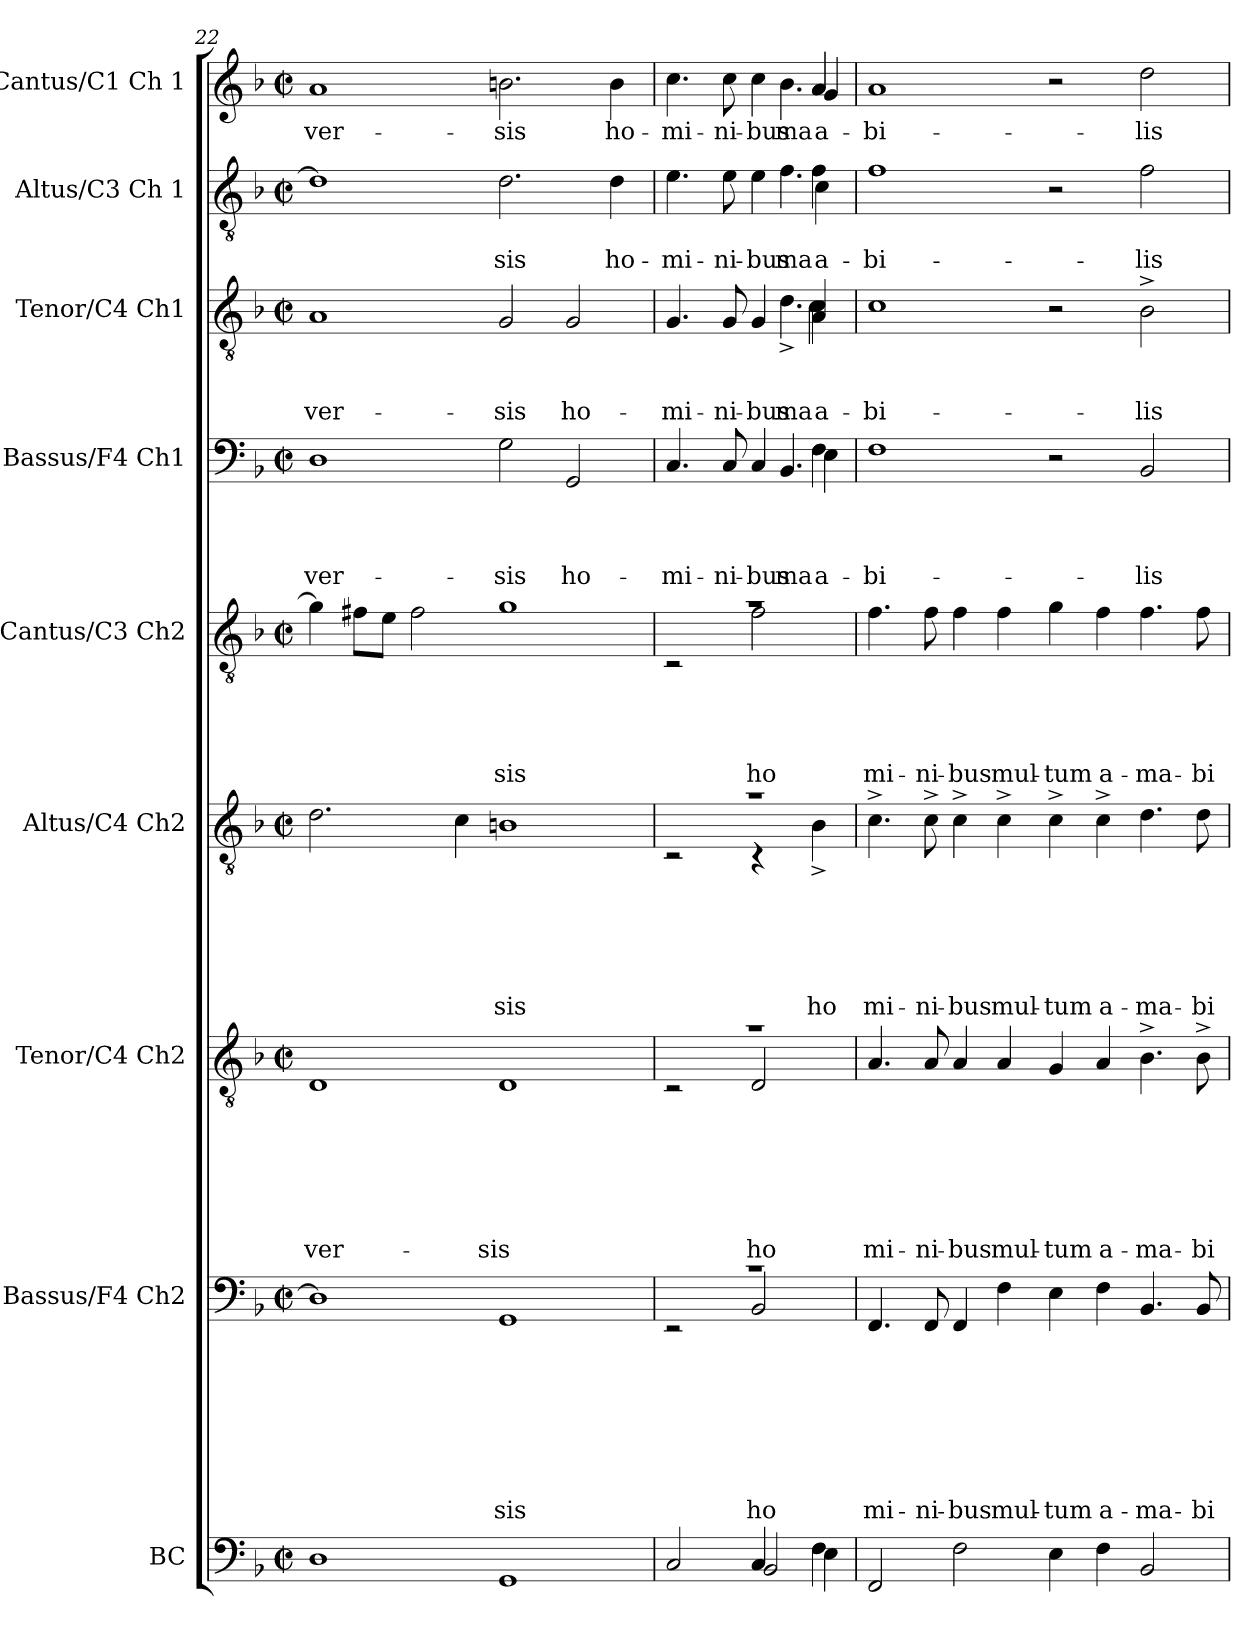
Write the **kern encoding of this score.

**kern	**kern	**text	**text	**text	**text	**text	**text	**text	**text	**kern	**text	**text	**text	**text	**text	**text	**text	**kern	**text	**text	**text	**text	**text	**text	**kern	**text	**text	**text	**text	**text	**kern	**text	**text	**text	**text	**kern	**text	**text	**text	**kern	**text	**text	**kern	**text
*part9	*part8	*part8	*part8	*part8	*part8	*part8	*part8	*part8	*part8	*part7	*part7	*part7	*part7	*part7	*part7	*part7	*part7	*part6	*part6	*part6	*part6	*part6	*part6	*part6	*part5	*part5	*part5	*part5	*part5	*part5	*part4	*part4	*part4	*part4	*part4	*part3	*part3	*part3	*part3	*part2	*part2	*part2	*part1	*part1
*staff9	*staff8	*staff8	*staff8	*staff8	*staff8	*staff8	*staff8	*staff8	*staff8	*staff7	*staff7	*staff7	*staff7	*staff7	*staff7	*staff7	*staff7	*staff6	*staff6	*staff6	*staff6	*staff6	*staff6	*staff6	*staff5	*staff5	*staff5	*staff5	*staff5	*staff5	*staff4	*staff4	*staff4	*staff4	*staff4	*staff3	*staff3	*staff3	*staff3	*staff2	*staff2	*staff2	*staff1	*staff1
*I"BC	*I"Bassus/F4 Ch2	*	*	*	*	*	*	*	*	*I"Tenor/C4 Ch2	*	*	*	*	*	*	*	*I"Altus/C4 Ch2	*	*	*	*	*	*	*I"Cantus/C3 Ch2	*	*	*	*	*	*I"Bassus/F4 Ch1	*	*	*	*	*I"Tenor/C4 Ch1	*	*	*	*I"Altus/C3 Ch 1	*	*	*I"Cantus/C1 Ch 1	*
*	*I'Ch	*	*	*	*	*	*	*	*	*I'Ch	*	*	*	*	*	*	*	*I'Ch	*	*	*	*	*	*	*I'Ch	*	*	*	*	*	*I'Ch	*	*	*	*	*I'Ch	*	*	*	*I'Ch	*	*	*I'Ch	*
*clefF4	*clefF4	*	*	*	*	*	*	*	*	*clefGv2	*	*	*	*	*	*	*	*clefGv2	*	*	*	*	*	*	*clefGv2	*	*	*	*	*	*clefF4	*	*	*	*	*clefGv2	*	*	*	*clefGv2	*	*	*clefG2	*
*k[b-]	*k[b-]	*	*	*	*	*	*	*	*	*k[b-]	*	*	*	*	*	*	*	*k[b-]	*	*	*	*	*	*	*k[b-]	*	*	*	*	*	*k[b-]	*	*	*	*	*k[b-]	*	*	*	*k[b-]	*	*	*k[b-]	*
*F:	*F:	*	*	*	*	*	*	*	*	*F:	*	*	*	*	*	*	*	*F:	*	*	*	*	*	*	*F:	*	*	*	*	*	*F:	*	*	*	*	*F:	*	*	*	*F:	*	*	*F:	*
*M2/2	*M2/2	*	*	*	*	*	*	*	*	*M2/2	*	*	*	*	*	*	*	*M2/2	*	*	*	*	*	*	*M2/2	*	*	*	*	*	*M2/2	*	*	*	*	*M2/2	*	*	*	*M2/2	*	*	*M2/2	*
*met(c|)	*met(c|)	*	*	*	*	*	*	*	*	*met(c|)	*	*	*	*	*	*	*	*met(c|)	*	*	*	*	*	*	*met(c|)	*	*	*	*	*	*met(c|)	*	*	*	*	*met(c|)	*	*	*	*met(c|)	*	*	*met(c|)	*
=22	=22	=22	=22	=22	=22	=22	=22	=22	=22	=22	=22	=22	=22	=22	=22	=22	=22	=22	=22	=22	=22	=22	=22	=22	=22	=22	=22	=22	=22	=22	=22	=22	=22	=22	=22	=22	=22	=22	=22	=22	=22	=22	=22	=22
!	!	!	!	!	!	!	!	!	!	!	!	!	!	!	!	!	!LO:LY:b	!	!	!	!	!	!	!	!	!	!	!	!	!	!	!	!	!	!LO:LY:b	!	!	!	!LO:LY:b	!	!	!	!	!LO:LY:b
1D	1D]	.	.	.	.	.	.	.	.	1D	.	.	.	.	.	.	-ver-	2.d\	.	.	.	.	.	.	4g\]	.	.	.	.	.	1D	.	.	.	-ver-	1A	.	.	-ver-	1d]	.	.	1a	-ver-
.	.	.	.	.	.	.	.	.	.	.	.	.	.	.	.	.	.	.	.	.	.	.	.	.	8f#X\L	.	.	.	.	.	.	.	.	.	.	.	.	.	.	.	.	.	.	.
.	.	.	.	.	.	.	.	.	.	.	.	.	.	.	.	.	.	.	.	.	.	.	.	.	8e\J	.	.	.	.	.	.	.	.	.	.	.	.	.	.	.	.	.	.	.
.	.	.	.	.	.	.	.	.	.	.	.	.	.	.	.	.	.	.	.	.	.	.	.	.	2f#\	.	.	.	.	.	.	.	.	.	.	.	.	.	.	.	.	.	.	.
.	.	.	.	.	.	.	.	.	.	.	.	.	.	.	.	.	.	4c\	.	.	.	.	.	.	.	.	.	.	.	.	.	.	.	.	.	.	.	.	.	.	.	.	.	.
!	!	!	!	!	!	!	!	!	!LO:LY:b	!	!	!	!	!	!	!	!LO:LY:b	!	!	!	!	!	!	!LO:LY:b	!	!	!	!	!	!LO:LY:b	!	!	!	!	!LO:LY:b	!	!	!	!LO:LY:b	!	!	!LO:LY:b	!	!LO:LY:b
1GG	1GG	.	.	.	.	.	.	.	-sis	1D	.	.	.	.	.	.	-sis	1Bn	.	.	.	.	.	-sis	1g	.	.	.	.	-sis	2G\	.	.	.	-sis	2G/	.	.	-sis	2.d\	.	-sis	2.bn\	-sis
!	!	!	!	!	!	!	!	!	!	!	!	!	!	!	!	!	!	!	!	!	!	!	!	!	!	!	!	!	!	!	!	!	!	!	!LO:LY:b	!	!	!	!LO:LY:b	!	!	!	!	!
.	.	.	.	.	.	.	.	.	.	.	.	.	.	.	.	.	.	.	.	.	.	.	.	.	.	.	.	.	.	.	2GG/	.	.	.	ho-	2G/	.	.	ho-	.	.	.	.	.
!	!	!	!	!	!	!	!	!	!	!	!	!	!	!	!	!	!	!	!	!	!	!	!	!	!	!	!	!	!	!	!	!	!	!	!	!	!	!	!	!	!	!LO:LY:b	!	!LO:LY:b
.	.	.	.	.	.	.	.	.	.	.	.	.	.	.	.	.	.	.	.	.	.	.	.	.	.	.	.	.	.	.	.	.	.	.	.	.	.	.	.	4d\	.	ho-	4b\	ho-
!!LO:PB:g=z
=23	=23	=23	=23	=23	=23	=23	=23	=23	=23	=23	=23	=23	=23	=23	=23	=23	=23	=23	=23	=23	=23	=23	=23	=23	=23	=23	=23	=23	=23	=23	=23	=23	=23	=23	=23	=23	=23	=23	=23	=23	=23	=23	=23	=23
*^	*^	*	*	*	*	*	*	*	*	*^	*	*	*	*	*	*	*	*^	*	*	*	*	*	*	*^	*	*	*	*	*	*	*	*	*	*	*	*	*	*	*	*	*	*	*
*	*^	*	*	*	*	*	*	*	*	*	*	*	*	*	*	*	*	*	*	*	*	*	*	*	*	*	*	*	*	*	*	*	*	*	*	*	*	*	*	*	*	*	*	*	*	*	*	*	*
*	*	*^	*	*	*	*	*	*	*	*	*	*	*	*	*	*	*	*	*	*	*	*	*	*	*	*	*	*	*	*	*	*	*	*	*	*	*	*	*	*	*	*	*	*	*	*	*	*	*	*
!	!	!	!	!	!	!	!	!	!	!	!	!	!	!	!	!	!	!	!	!	!	!	!	!	!	!	!	!	!	!	!	!	!	!	!	!	!	!	!	!	!	!LO:LY:b	!	!	!	!LO:LY:b	!	!	!LO:LY:b	!	!LO:LY:b
*	*	*	*	*	*	*	*	*	*	*	*	*	*	*	*	*	*	*	*	*	*	*	*	*	*	*	*	*	*	*	*	*	*	*	*	*	*	*^	*	*	*	*	*^	*	*	*	*^	*	*	*^	*
*	*	*	*	*	*	*	*	*	*	*	*	*	*	*	*	*	*	*	*	*	*	*	*	*	*	*	*	*	*	*	*	*	*	*	*	*	*	*	*^	*	*	*	*	*	*^	*	*	*	*	*^	*	*	*	*^	*
*	*	*	*	*	*	*	*	*	*	*	*	*	*	*	*	*	*	*	*	*	*	*	*	*	*	*	*	*	*	*	*	*	*	*	*	*	*	*	*	*^	*	*	*	*	*	*	*^	*	*	*	*	*	*^	*	*	*	*	*^	*
2C/	2.ryy	2.ryy	2ryy	1rc	2rEE	.	.	.	.	.	.	.	.	1ra	2rC	.	.	.	.	.	.	.	1ra	2rC	.	.	.	.	.	.	1ra	2rC	.	.	.	.	.	4.C/	2.ryy	2.ryy	2ryy	.	.	.	-mi-	4.G/	2.ryy	2.ryy	2ryy	.	.	-mi-	4.e\	2.ryy	2.ryy	2ryy	.	-mi-	4.cc\	2.ryy	2.ryy	2ryy	-mi-
!	!	!	!	!	!	!	!	!	!	!	!	!	!	!	!	!	!	!	!	!	!	!	!	!	!	!	!	!	!	!	!	!	!	!	!	!	!	!	!	!	!	!	!	!	!LO:LY:b	!	!	!	!	!	!	!LO:LY:b	!	!	!	!	!	!LO:LY:b	!	!	!	!	!LO:LY:b
.	.	.	.	.	.	.	.	.	.	.	.	.	.	.	.	.	.	.	.	.	.	.	.	.	.	.	.	.	.	.	.	.	.	.	.	.	.	8C/	.	.	.	.	.	.	-ni-	8G/	.	.	.	.	.	-ni-	8e\	.	.	.	.	-ni-	8cc\	.	.	.	-ni-
!	!	!	!	!	!	!	!	!	!	!	!	!	!LO:LY:b	!	!	!	!	!	!	!	!	!LO:LY:b	!	!	!	!	!	!	!	!	!	!	!	!	!	!	!LO:LY:b	!	!	!	!	!	!	!	!LO:LY:b	!	!	!	!	!	!	!LO:LY:b	!	!	!	!	!	!LO:LY:b	!	!	!	!	!LO:LY:b
4C/	.	.	2BB-/	.	2BB-/	.	.	.	.	.	.	.	ho-	.	2D/	.	.	.	.	.	.	ho-	.	4rC	.	.	.	.	.	.	.	2f\	.	.	.	.	ho-	4C/	.	.	8ryy	.	.	.	-bus	4G/	.	.	8ryy	.	.	-bus	4e\	.	.	8ryy	.	-bus	4cc\	.	.	8ryy	-bus
!	!	!	!	!	!	!	!	!	!	!	!	!	!	!	!	!	!	!	!	!	!	!	!	!	!	!	!	!	!	!	!	!	!	!	!	!	!	!	!	!	!	!	!	!	!LO:LY:b	!	!	!	!	!	!	!LO:LY:b	!	!	!	!	!	!LO:LY:b	!	!	!	!	!LO:LY:b
.	.	.	.	.	.	.	.	.	.	.	.	.	.	.	.	.	.	.	.	.	.	.	.	.	.	.	.	.	.	.	.	.	.	.	.	.	.	.	.	.	4.BB-/	.	.	.	-ma-	.	.	.	4.d^>\	.	.	-ma-	.	.	.	4.f\	.	-ma-	.	.	.	4.b-\	-ma-
!	!	!	!	!	!	!	!	!	!	!	!	!	!	!	!	!	!	!	!	!	!	!	!	!	!	!	!	!	!	!LO:LY:b	!	!	!	!	!	!	!	!	!	!	!	!	!	!	!LO:LY:b	!	!	!	!	!	!	!	!	!	!	!	!	!	!	!	!	!	!
!	!	!	!	!	!	!	!	!	!	!	!	!	!	!	!	!	!	!	!	!	!	!	!	!	!	!	!	!	!	!	!	!	!	!	!	!	!	!	!	!	!	!	!	!	!LO:LY:b:rj	!	!	!	!	!	!	!	!	!	!	!	!	!	!	!	!	!	!
!	!	!	!	!	!	!	!	!	!	!	!	!	!	!	!	!	!	!	!	!	!	!	!	!	!	!	!	!	!	!	!	!	!	!	!	!	!	!	!	!	!	!	!	!	!LO:LY:b	!	!	!	!	!	!	!LO:LY:b	!	!	!	!	!	!	!	!	!	!	!
!	!	!	!	!	!	!	!	!	!	!	!	!	!	!	!	!	!	!	!	!	!	!	!	!	!	!	!	!	!	!	!	!	!	!	!	!	!	!	!	!	!	!	!	!	!	!	!	!	!	!	!	!LO:LY:b:rj	!	!	!	!	!	!	!	!	!	!	!
!	!	!	!	!	!	!	!	!	!	!	!	!	!	!	!	!	!	!	!	!	!	!	!	!	!	!	!	!	!	!	!	!	!	!	!	!	!	!	!	!	!	!	!	!	!	!	!	!	!	!	!	!LO:LY:b	!	!	!	!	!	!LO:LY:b	!	!	!	!	!
!	!	!	!	!	!	!	!	!	!	!	!	!	!	!	!	!	!	!	!	!	!	!	!	!	!	!	!	!	!	!	!	!	!	!	!	!	!	!	!	!	!	!	!	!	!	!	!	!	!	!	!	!	!	!	!	!	!	!LO:LY:b:rj	!	!	!	!	!
!	!	!	!	!	!	!	!	!	!	!	!	!	!	!	!	!	!	!	!	!	!	!	!	!	!	!	!	!	!	!	!	!	!	!	!	!	!	!	!	!	!	!	!	!	!	!	!	!	!	!	!	!	!	!	!	!	!	!LO:LY:b	!	!	!	!	!LO:LY:b
!	!	!	!	!	!	!	!	!	!	!	!	!	!	!	!	!	!	!	!	!	!	!	!	!	!	!	!	!	!	!	!	!	!	!	!	!	!	!	!	!	!	!	!	!	!	!	!	!	!	!	!	!	!	!	!	!	!	!	!	!	!	!	!LO:LY:b:rj
!	!	!	!	!	!	!	!	!	!	!	!	!	!	!	!	!	!	!	!	!	!	!	!	!	!	!	!	!	!	!	!	!	!	!	!	!	!	!	!	!	!	!	!	!	!	!	!	!	!	!	!	!	!	!	!	!	!	!	!	!	!	!	!LO:LY:b
4F\	4E\	4F\	.	.	.	.	.	.	.	.	.	.	.	.	.	.	.	.	.	.	.	.	.	4B-^<\	.	.	.	.	.	ho-	.	.	.	.	.	.	.	4F\	4E\	4F\	.	.	.	.	a-	4A/	4c\	4c\	.	.	.	a-	4f\	4c\	4f\	.	.	a-	4a/	4g/	4a/	.	a-
*	*	*v	*v	*	*	*	*	*	*	*	*	*	*	*v	*v	*	*	*	*	*	*	*	*	*	*	*	*	*	*	*	*v	*v	*	*	*	*	*	*	*	*v	*v	*	*	*	*	*	*	*v	*v	*	*	*	*	*	*v	*v	*	*	*	*	*v	*v	*
*	*	*	*v	*v	*	*	*	*	*	*	*	*	*	*	*	*	*	*	*	*	*	*	*	*	*	*	*	*	*	*	*	*	*	*	*	*	*	*	*	*	*	*	*	*	*	*	*	*	*	*	*	*	*	*	*	*
=24	=24	=24	=24	=24	=24	=24	=24	=24	=24	=24	=24	=24	=24	=24	=24	=24	=24	=24	=24	=24	=24	=24	=24	=24	=24	=24	=24	=24	=24	=24	=24	=24	=24	=24	=24	=24	=24	=24	=24	=24	=24	=24	=24	=24	=24	=24	=24	=24	=24	=24	=24	=24	=24	=24	=24
!	!	!	!	!	!	!	!	!	!	!	!LO:LY:b	!	!	!	!	!	!	!	!LO:LY:b	!	!	!	!	!	!	!	!LO:LY:b	!	!	!	!	!	!LO:LY:b	!	!	!	!	!	!	!LO:LY:b	!	!	!	!	!	!LO:LY:b	!	!	!	!	!LO:LY:b	!	!	!	!LO:LY:b
*	*	*	*	*	*	*	*	*	*	*	*	*	*	*	*	*	*	*	*	*	*	*	*	*	*	*	*	*	*	*	*	*	*	*v	*v	*v	*	*	*	*	*	*	*	*	*	*	*v	*v	*v	*	*	*v	*v	*v	*
*v	*v	*v	*	*	*	*	*	*	*	*	*	*	*	*	*	*	*	*	*	*v	*v	*	*	*	*	*	*	*	*	*	*	*	*	*	*	*	*	*	*v	*v	*v	*	*	*	*	*	*	*	*
2FF/	4.FF/	.	.	.	.	.	.	.	-mi-	4.A/	.	.	.	.	.	.	-mi-	4.c^>\	.	.	.	.	.	-mi-	4.f\	.	.	.	.	-mi-	1F	.	.	.	-bi-	1c	.	.	-bi-	1f	.	-bi-	1a	-bi-
!	!	!	!	!	!	!	!	!	!LO:LY:b	!	!	!	!	!	!	!	!LO:LY:b	!	!	!	!	!	!	!LO:LY:b	!	!	!	!	!	!LO:LY:b	!	!	!	!	!	!	!	!	!	!	!	!	!	!
.	8FF/	.	.	.	.	.	.	.	-ni-	8A/	.	.	.	.	.	.	-ni-	8c^>\	.	.	.	.	.	-ni-	8f\	.	.	.	.	-ni-	.	.	.	.	.	.	.	.	.	.	.	.	.	.
!	!	!	!	!	!	!	!	!	!LO:LY:b	!	!	!	!	!	!	!	!LO:LY:b	!	!	!	!	!	!	!LO:LY:b	!	!	!	!	!	!LO:LY:b	!	!	!	!	!	!	!	!	!	!	!	!	!	!
2F\	4FF/	.	.	.	.	.	.	.	-bus	4A/	.	.	.	.	.	.	-bus	4c^>\	.	.	.	.	.	-bus	4f\	.	.	.	.	-bus	.	.	.	.	.	.	.	.	.	.	.	.	.	.
!	!	!	!	!	!	!	!	!	!LO:LY:b	!	!	!	!	!	!	!	!LO:LY:b	!	!	!	!	!	!	!LO:LY:b	!	!	!	!	!	!LO:LY:b	!	!	!	!	!	!	!	!	!	!	!	!	!	!
.	4F\	.	.	.	.	.	.	.	mul-	4A/	.	.	.	.	.	.	mul-	4c^>\	.	.	.	.	.	mul-	4f\	.	.	.	.	mul-	.	.	.	.	.	.	.	.	.	.	.	.	.	.
!	!	!	!	!	!	!	!	!	!LO:LY:b:rj	!	!	!	!	!	!	!	!LO:LY:b:rj	!	!	!	!	!	!	!LO:LY:b:rj	!	!	!	!	!	!LO:LY:b:rj	!	!	!	!	!	!	!	!	!	!	!	!	!	!
4E\	4E\	.	.	.	.	.	.	.	-tum	4G/	.	.	.	.	.	.	-tum	4c^>\	.	.	.	.	.	-tum	4g\	.	.	.	.	-tum	2r	.	.	.	.	2r	.	.	.	2r	.	.	2r	.
!	!	!	!	!	!	!	!	!	!LO:LY:b	!	!	!	!	!	!	!	!LO:LY:b	!	!	!	!	!	!	!LO:LY:b	!	!	!	!	!	!LO:LY:b	!	!	!	!	!	!	!	!	!	!	!	!	!	!
4F\	4F\	.	.	.	.	.	.	.	a-	4A/	.	.	.	.	.	.	a-	4c^>\	.	.	.	.	.	a-	4f\	.	.	.	.	a-	.	.	.	.	.	.	.	.	.	.	.	.	.	.
!	!	!	!	!	!	!	!	!	!LO:LY:b	!	!	!	!	!	!	!	!LO:LY:b	!	!	!	!	!	!	!LO:LY:b	!	!	!	!	!	!LO:LY:b	!	!	!	!	!LO:LY:b	!	!	!	!LO:LY:b	!	!	!LO:LY:b	!	!LO:LY:b
2BB-/	4.BB-/	.	.	.	.	.	.	.	-ma-	4.B-^>\	.	.	.	.	.	.	-ma-	4.d\	.	.	.	.	.	-ma-	4.f\	.	.	.	.	-ma-	2BB-/	.	.	.	-lis	2B-^>\	.	.	-lis	2f\	.	-lis	2dd\	-lis
!	!	!	!	!	!	!	!	!	!LO:LY:b:rj	!	!	!	!	!	!	!	!LO:LY:b:rj	!	!	!	!	!	!	!LO:LY:b:rj	!	!	!	!	!	!LO:LY:b:rj	!	!	!	!	!	!	!	!	!	!	!	!	!	!
.	8BB-/	.	.	.	.	.	.	.	-bi-	8B-^>\	.	.	.	.	.	.	-bi-	8d\	.	.	.	.	.	-bi-	8f\	.	.	.	.	-bi-	.	.	.	.	.	.	.	.	.	.	.	.	.	.
=	=	=	=	=	=	=	=	=	=	=	=	=	=	=	=	=	=	=	=	=	=	=	=	=	=	=	=	=	=	=	=	=	=	=	=	=	=	=	=	=	=	=	=	=
*-	*-	*-	*-	*-	*-	*-	*-	*-	*-	*-	*-	*-	*-	*-	*-	*-	*-	*-	*-	*-	*-	*-	*-	*-	*-	*-	*-	*-	*-	*-	*-	*-	*-	*-	*-	*-	*-	*-	*-	*-	*-	*-	*-	*-
